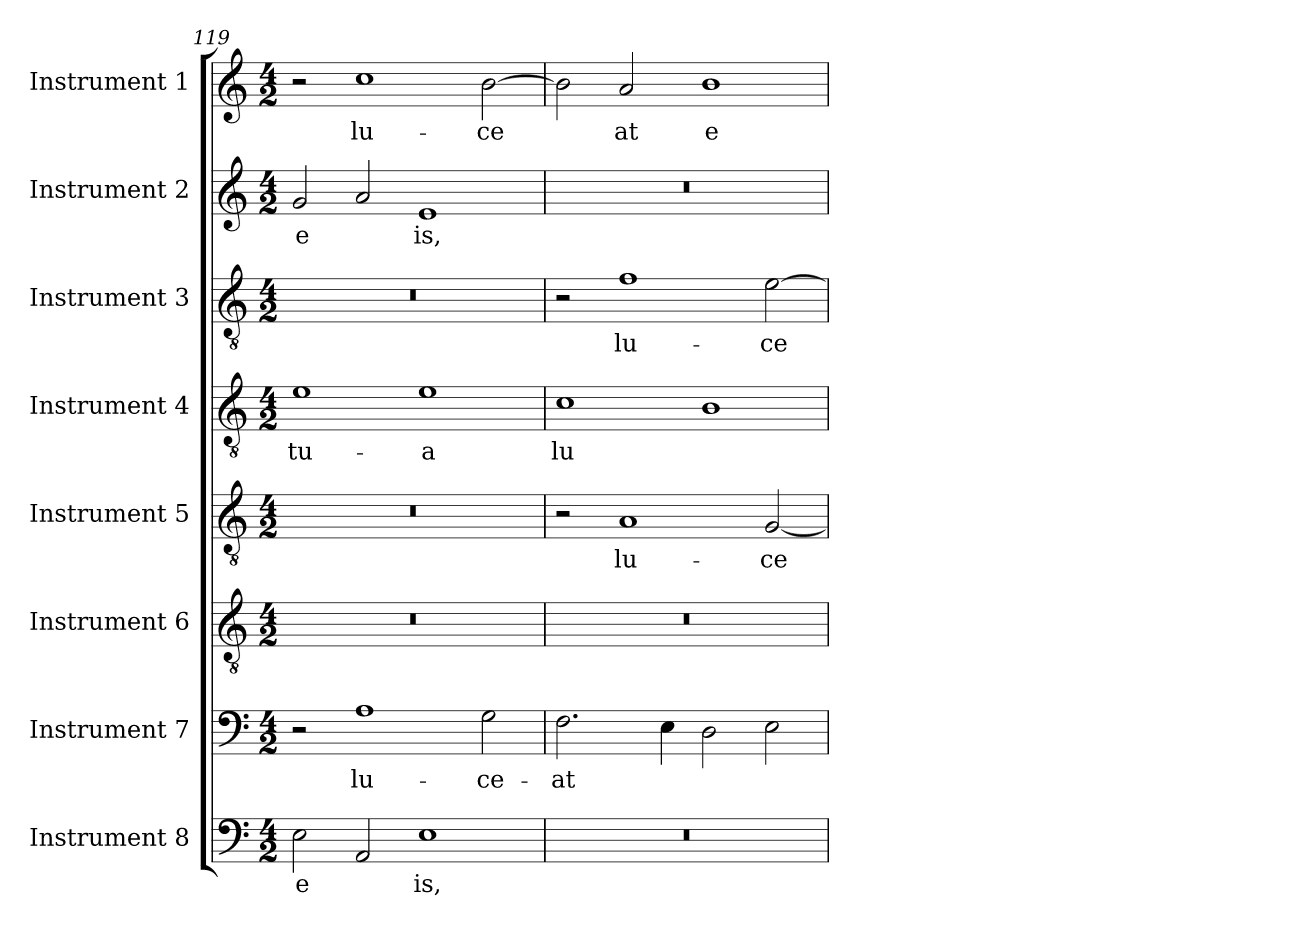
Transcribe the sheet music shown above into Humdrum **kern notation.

**kern	**text	**kern	**text	**kern	**kern	**text	**kern	**text	**kern	**text	**kern	**text	**kern	**text
*part8	*part8	*part7	*part7	*part6	*part5	*part5	*part4	*part4	*part3	*part3	*part2	*part2	*part1	*part1
*staff8	*staff8	*staff7	*staff7	*staff6	*staff5	*staff5	*staff4	*staff4	*staff3	*staff3	*staff2	*staff2	*staff1	*staff1
*I"Instrument 8	*	*I"Instrument 7	*	*I"Instrument 6	*I"Instrument 5	*	*I"Instrument 4	*	*I"Instrument 3	*	*I"Instrument 2	*	*I"Instrument 1	*
*clefF4	*	*clefF4	*	*clefGv2	*clefGv2	*	*clefGv2	*	*clefGv2	*	*clefG2	*	*clefG2	*
*k[]	*	*k[]	*	*k[]	*k[]	*	*k[]	*	*k[]	*	*k[]	*	*k[]	*
*C:	*	*C:	*	*C:	*C:	*	*C:	*	*C:	*	*C:	*	*C:	*
*M4/2	*	*M4/2	*	*M4/2	*M4/2	*	*M4/2	*	*M4/2	*	*M4/2	*	*M4/2	*
=119	=119	=119	=119	=119	=119	=119	=119	=119	=119	=119	=119	=119	=119	=119
!	!LO:LY:b:cj	!	!	!	!	!	!	!LO:LY:b:cj	!	!	!	!LO:LY:b:cj	!	!
2E\	e-	2r	.	0r	0r	.	1e	-tu-	0r	.	2g/	e-	2r	.
!	!LO:LY:b:cj	!	!LO:LY:b:cj	!	!	!	!	!	!	!	!	!LO:LY:b:cj	!	!LO:LY:b:cj
2AA/	--	1A	lu-	.	.	.	.	.	.	.	2a/	--	1cc	lu-
!	!LO:LY:b:cj	!	!	!	!	!	!	!LO:LY:b:cj	!	!	!	!LO:LY:b:cj	!	!
1E	-is,	.	.	.	.	.	1e	-a	.	.	1e	-is,	.	.
!	!	!	!LO:LY:b:cj	!	!	!	!	!	!	!	!	!	!	!LO:LY:b:cj
.	.	2G\	-ce-	.	.	.	.	.	.	.	.	.	[>2b\	-ce-
=120	=120	=120	=120	=120	=120	=120	=120	=120	=120	=120	=120	=120	=120	=120
!	!	!	!LO:LY:b:cj	!	!	!	!	!LO:LY:b:cj	!	!	!	!	!	!LO:LY:b:cj
0r	.	2.F\	-at	0r	2r	.	1c	lu-	2r	.	0r	.	2b\]	--
!	!	!	!	!	!	!LO:LY:b:cj	!	!	!	!LO:LY:b:cj	!	!	!	!LO:LY:b:cj
.	.	.	.	.	1A	lu-	.	.	1f	lu-	.	.	2a/	-at
!	!	!	!LO:LY:b:cj	!	!	!	!	!	!	!	!	!	!	!
.	.	4E\	.	.	.	.	.	.	.	.	.	.	.	.
!	!	!	!LO:LY:b:cj	!	!	!	!	!LO:LY:b:cj	!	!	!	!	!	!LO:LY:b:cj
.	.	2D\	.	.	.	.	1B	--	.	.	.	.	1b	e-
!	!	!	!LO:LY:b:cj	!	!	!LO:LY:b:cj	!	!	!	!LO:LY:b:cj	!	!	!	!
.	.	2E\	.	.	[<2G/	-ce-	.	.	[>2e\	-ce-	.	.	.	.
=	=	=	=	=	=	=	=	=	=	=	=	=	=	=
*-	*-	*-	*-	*-	*-	*-	*-	*-	*-	*-	*-	*-	*-	*-
